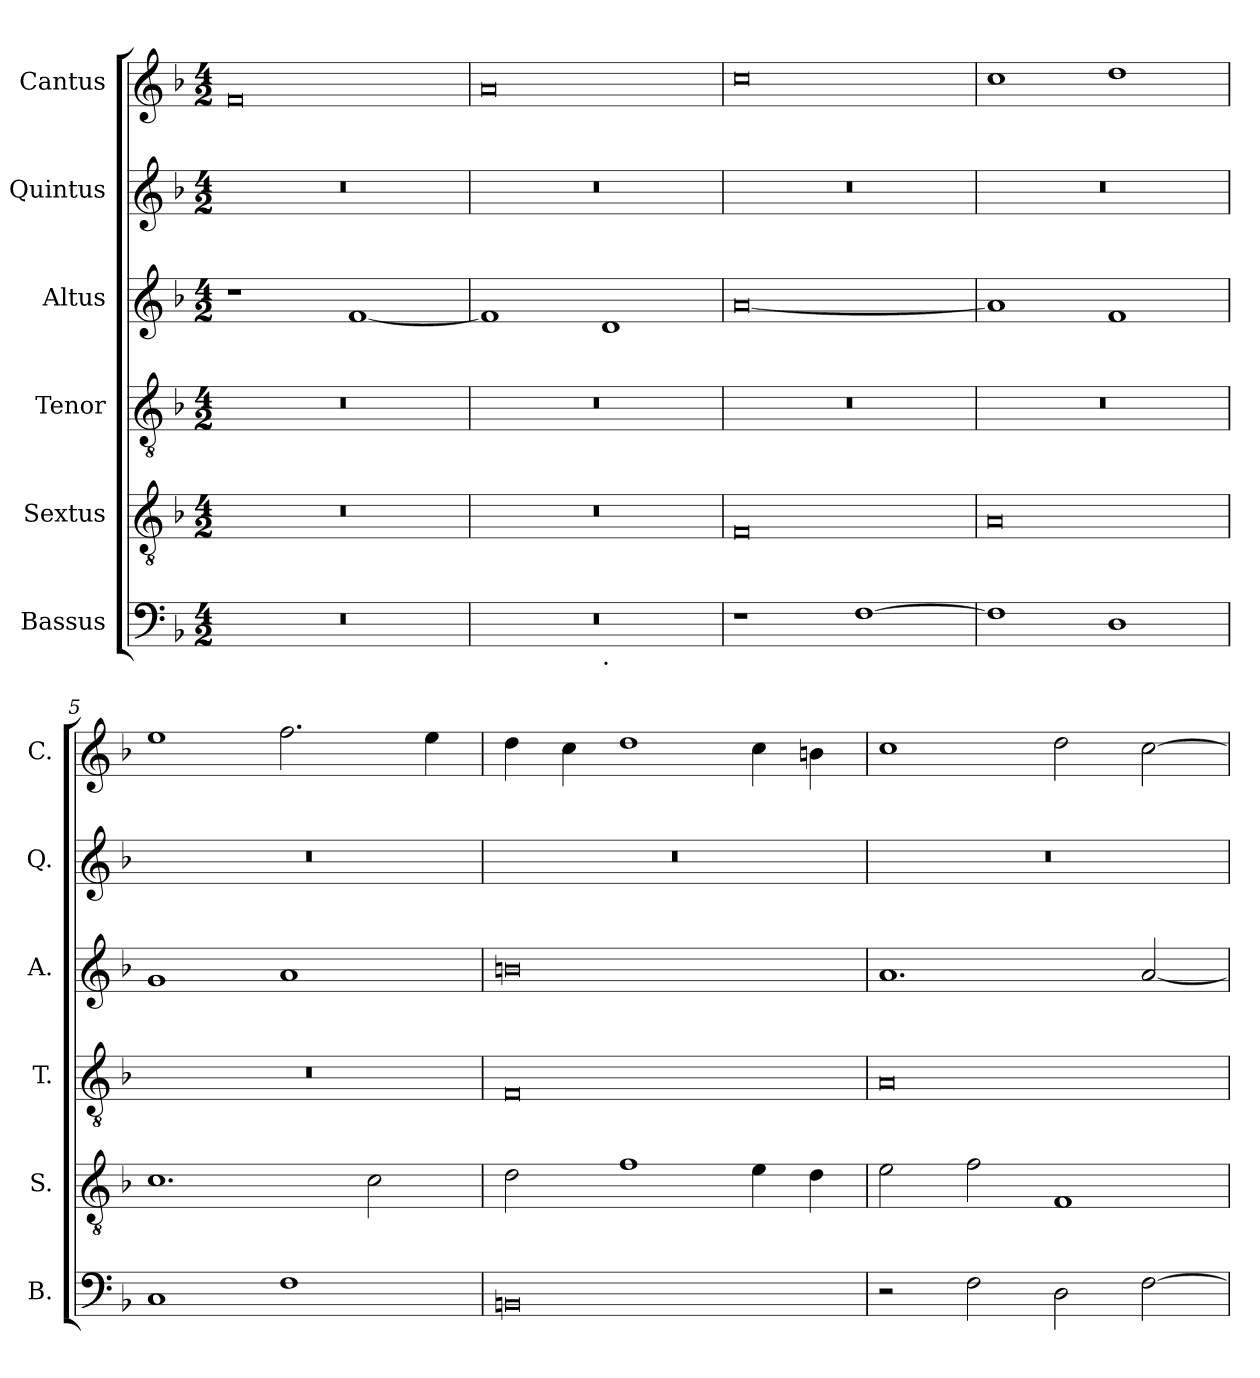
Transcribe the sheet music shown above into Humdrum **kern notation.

**kern	**kern	**kern	**kern	**kern	**kern
*part6	*part5	*part4	*part3	*part2	*part1
*staff6	*staff5	*staff4	*staff3	*staff2	*staff1
*I"Bassus	*I"Sextus	*I"Tenor	*I"Altus	*I"Quintus	*I"Cantus
*I'B.	*I'S.	*I'T.	*I'A.	*I'Q.	*I'C.
*clefF4	*clefGv2	*clefGv2	*clefG2	*clefG2	*clefG2
*k[b-]	*k[b-]	*k[b-]	*k[b-]	*k[b-]	*k[b-]
*M4/2	*M4/2	*M4/2	*M4/2	*M4/2	*M4/2
=1	=1	=1	=1	=1	=1
0r	0r	0r	1r	0r	0f
.	.	.	[1f	.	.
=2	=2	=2	=2	=2	=2
*^	*	*	*	*	*
0r	1ryy	0r	0r	1f]	0r	0a
!	!LO:TX:b:t=.	!	!	!	!	!
.	1ryy	.	.	1d	.	.
*v	*v	*	*	*	*	*
=3	=3	=3	=3	=3	=3
1r	0F	0r	[0a	0r	0cc
[1F	.	.	.	.	.
=4	=4	=4	=4	=4	=4
1F]	0A	0r	1a]	0r	1cc
1D	.	.	1f	.	1dd
=5	=5	=5	=5	=5	=5
1C	1.c	0r	1g	0r	1ee
1F	.	.	1a	.	2.ff\
.	2c\	.	.	.	.
.	.	.	.	.	4ee\
=6	=6	=6	=6	=6	=6
0BBn	2d\	0F	0bn	0r	4dd\
.	.	.	.	.	4cc\
.	1f	.	.	.	1dd
.	4e\	.	.	.	4cc\
.	4d\	.	.	.	4bn\
=7	=7	=7	=7	=7	=7
2r	2e\	0A	1.a	0r	1cc
2F\	2f\	.	.	.	.
2D\	1F	.	.	.	2dd\
[2F\	.	.	[2a/	.	[2cc\
=	=	=	=	=	=
*-	*-	*-	*-	*-	*-
